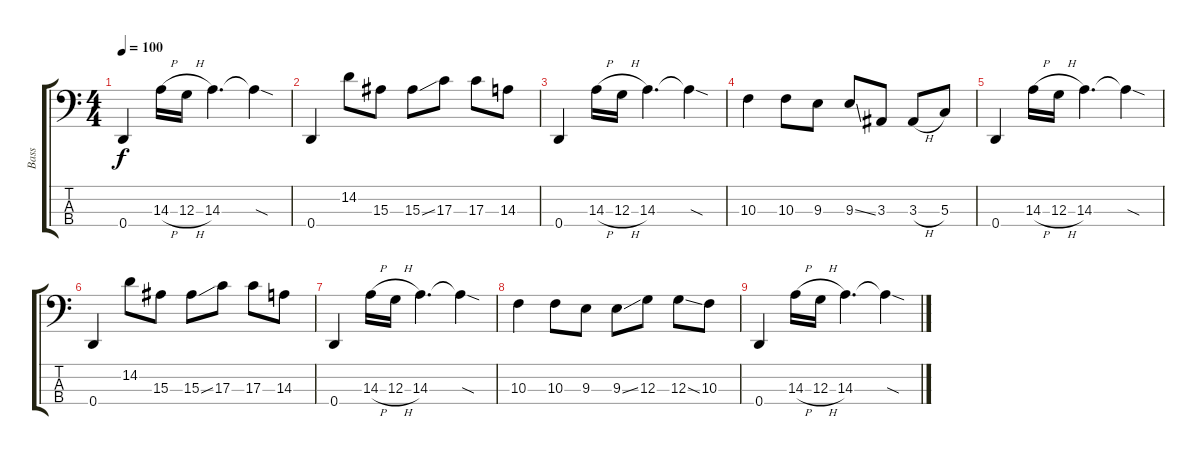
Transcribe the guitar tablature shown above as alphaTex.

\track ("Bass" "Bass") {instrument electricbassfinger}
\staff {score tabs}
\tuning (F2 C2 G1 D1) {hide}
\ts (4 4)
\tempo 100
\clef f4
\ks c
0.4.4{dy f} 14.3{h}.16 12.3{h}.16 14.3.4{d} 14.3{sod t}.4 |
0.4.4 14.2.8 15.3.8 15.3{ss}.8 17.3.8 17.3.8 14.3.8 |
0.4.4 14.3{h}.16 12.3{h}.16 14.3.4{d} 14.3{sod t}.4 |
10.3.4 10.3.8 9.3.8 9.3{ss}.8 3.3.8 3.3{h}.8 5.3.8 |
0.4.4{volume 8} 14.3{h}.16 12.3{h}.16 14.3.4{d} 14.3{sod t}.4 |
0.4.4 14.2.8 15.3.8 15.3{ss}.8 17.3.8 17.3.8 14.3.8 |
0.4.4{volume 0} 14.3{h}.16 12.3{h}.16 14.3.4{d} 14.3{sod t}.4 |
10.3.4 10.3.8 9.3.8 9.3{ss}.8 12.3.8 12.3{ss}.8 10.3.8 |
0.4.4 14.3{h}.16 12.3{h}.16 14.3.4{d} 14.3{sod t}.4
